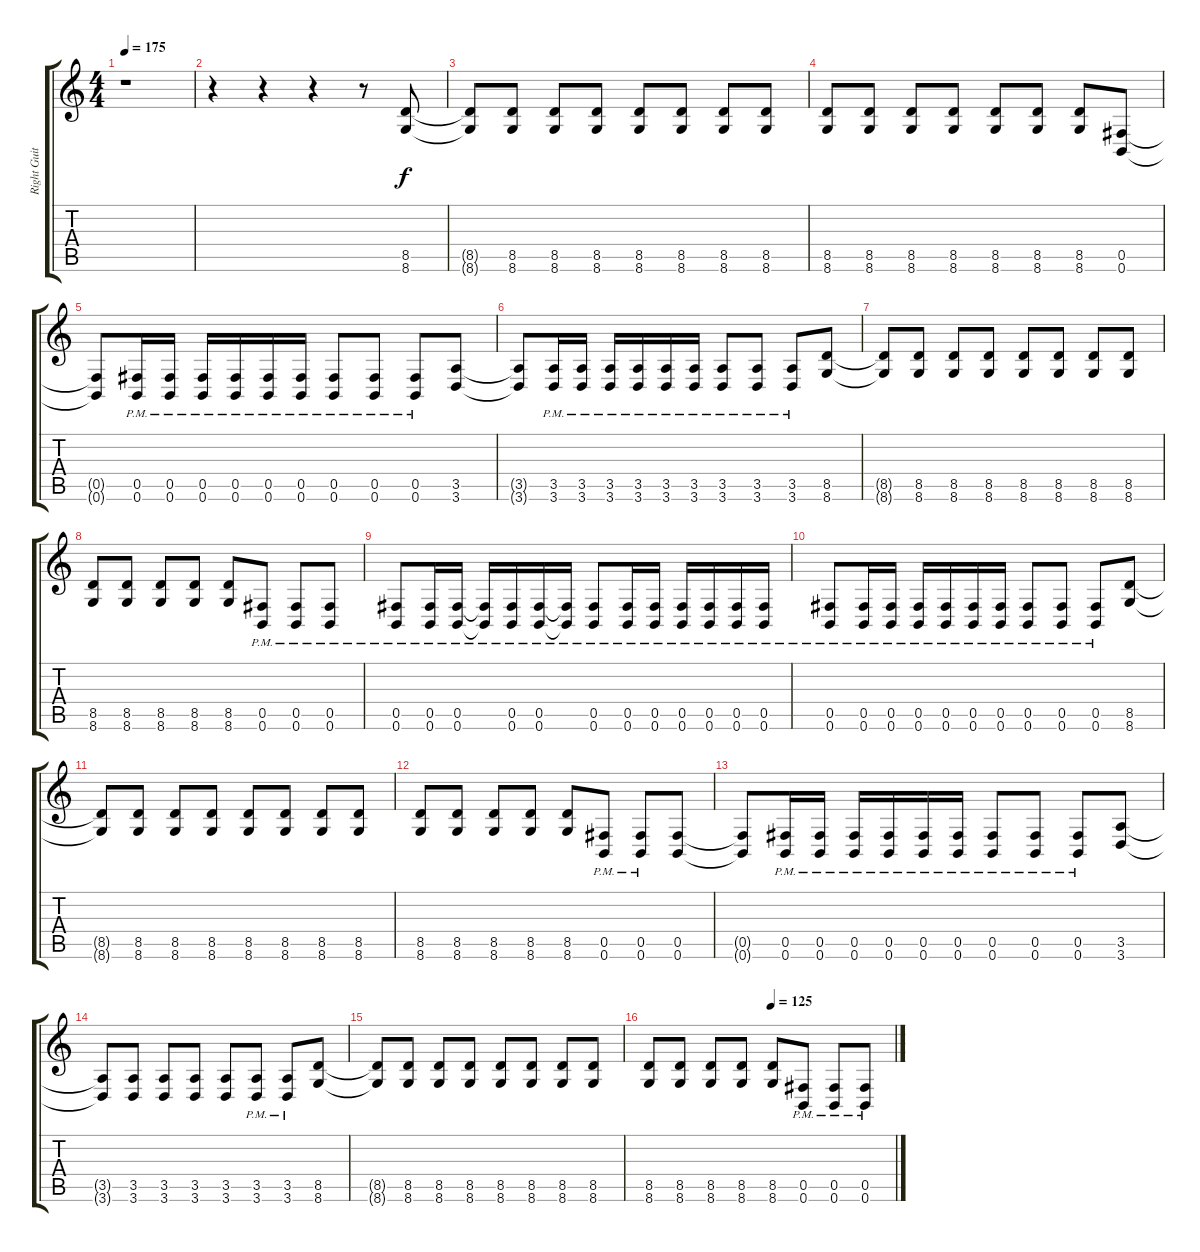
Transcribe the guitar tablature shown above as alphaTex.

\track ("Right Guitar" "Right Guit") {instrument distortionguitar}
\staff {score tabs}
\tuning (Db4 Ab3 E3 B2 Gb2 B1) {hide}
\ts (4 4)
\tempo 175
\clef g2
\ks c
r.1{dy f instrument distortionguitar} |
r.4 r.4 r.4 r.8 (8.5 8.6).8{volume 10} |
(8.5{t} 8.6{t}).8 (8.5 8.6).8 (8.5 8.6).8 (8.5 8.6).8 (8.5 8.6).8 (8.5 8.6).8 (8.5 8.6).8 (8.5 8.6).8 |
(8.5 8.6).8 (8.5 8.6).8 (8.5 8.6).8 (8.5 8.6).8 (8.5 8.6).8 (8.5 8.6).8 (8.5 8.6).8 (0.5 0.6).8 |
(0.5{t} 0.6{t}).8 (0.5{pm} 0.6{pm}).16 (0.5{pm} 0.6{pm}).16 (0.5{pm} 0.6{pm}).16 (0.5{pm} 0.6{pm}).16 (0.5{pm} 0.6{pm}).16 (0.5{pm} 0.6{pm}).16 (0.5{pm} 0.6{pm}).8 (0.5{pm} 0.6{pm}).8 (0.5{pm} 0.6{pm}).8 (3.5 3.6).8 |
(3.5{t} 3.6{t}).8 (3.5{pm} 3.6{pm}).16 (3.5{pm} 3.6{pm}).16 (3.5{pm} 3.6{pm}).16 (3.5{pm} 3.6{pm}).16 (3.5{pm} 3.6{pm}).16 (3.5{pm} 3.6{pm}).16 (3.5{pm} 3.6{pm}).8 (3.5{pm} 3.6{pm}).8 (3.5{pm} 3.6{pm}).8 (8.5 8.6).8 |
(8.5{t} 8.6{t}).8 (8.5 8.6).8 (8.5 8.6).8 (8.5 8.6).8 (8.5 8.6).8 (8.5 8.6).8 (8.5 8.6).8 (8.5 8.6).8 |
(8.5 8.6).8 (8.5 8.6).8 (8.5 8.6).8 (8.5 8.6).8 (8.5 8.6).8 (0.5{pm} 0.6{pm}).8 (0.5{pm} 0.6{pm}).8 (0.5{pm} 0.6{pm}).8 |
(0.5{pm} 0.6{pm}).8 (0.5{pm} 0.6{pm}).16 (0.5{pm} 0.6{pm}).16 (0.5{pm t} 0.6{pm t}).16 (0.5{pm} 0.6{pm}).16 (0.5{pm} 0.6{pm}).16 (0.5{pm t} 0.6{pm t}).16 (0.5{pm} 0.6{pm}).8 (0.5{pm} 0.6{pm}).16 (0.5{pm} 0.6{pm}).16 (0.5{pm} 0.6{pm}).16 (0.5{pm} 0.6{pm}).16 (0.5{pm} 0.6{pm}).16 (0.5{pm} 0.6{pm}).16 |
(0.5{pm} 0.6{pm}).8 (0.5{pm} 0.6{pm}).16 (0.5{pm} 0.6{pm}).16 (0.5{pm} 0.6{pm}).16 (0.5{pm} 0.6{pm}).16 (0.5{pm} 0.6{pm}).16 (0.5{pm} 0.6{pm}).16 (0.5{pm} 0.6{pm}).8 (0.5{pm} 0.6{pm}).8 (0.5{pm} 0.6{pm}).8 (8.5 8.6).8 |
(8.5{t} 8.6{t}).8 (8.5 8.6).8 (8.5 8.6).8 (8.5 8.6).8 (8.5 8.6).8 (8.5 8.6).8 (8.5 8.6).8 (8.5 8.6).8 |
(8.5 8.6).8 (8.5 8.6).8 (8.5 8.6).8 (8.5 8.6).8 (8.5 8.6).8 (0.5{pm} 0.6{pm}).8 (0.5{pm} 0.6{pm}).8 (0.5 0.6).8 |
(0.5{t} 0.6{t}).8 (0.5{pm} 0.6{pm}).16 (0.5{pm} 0.6{pm}).16 (0.5{pm} 0.6{pm}).16 (0.5{pm} 0.6{pm}).16 (0.5{pm} 0.6{pm}).16 (0.5{pm} 0.6{pm}).16 (0.5{pm} 0.6{pm}).8 (0.5{pm} 0.6{pm}).8 (0.5{pm} 0.6{pm}).8 (3.5 3.6).8 |
(3.5{t} 3.6{t}).8 (3.5 3.6).8 (3.5 3.6).8 (3.5 3.6).8 (3.5 3.6).8 (3.5{pm} 3.6{pm}).8 (3.5{pm} 3.6{pm}).8 (8.5 8.6).8 |
(8.5{t} 8.6{t}).8 (8.5 8.6).8 (8.5 8.6).8 (8.5 8.6).8 (8.5 8.6).8 (8.5 8.6).8 (8.5 8.6).8 (8.5 8.6).8 |
\tempo (125 0.5)
(8.5 8.6).8 (8.5 8.6).8 (8.5 8.6).8 (8.5 8.6).8 (8.5 8.6).8 (0.5{pm} 0.6{pm}).8 (0.5{pm} 0.6{pm}).8 (0.5{pm} 0.6{pm}).8
